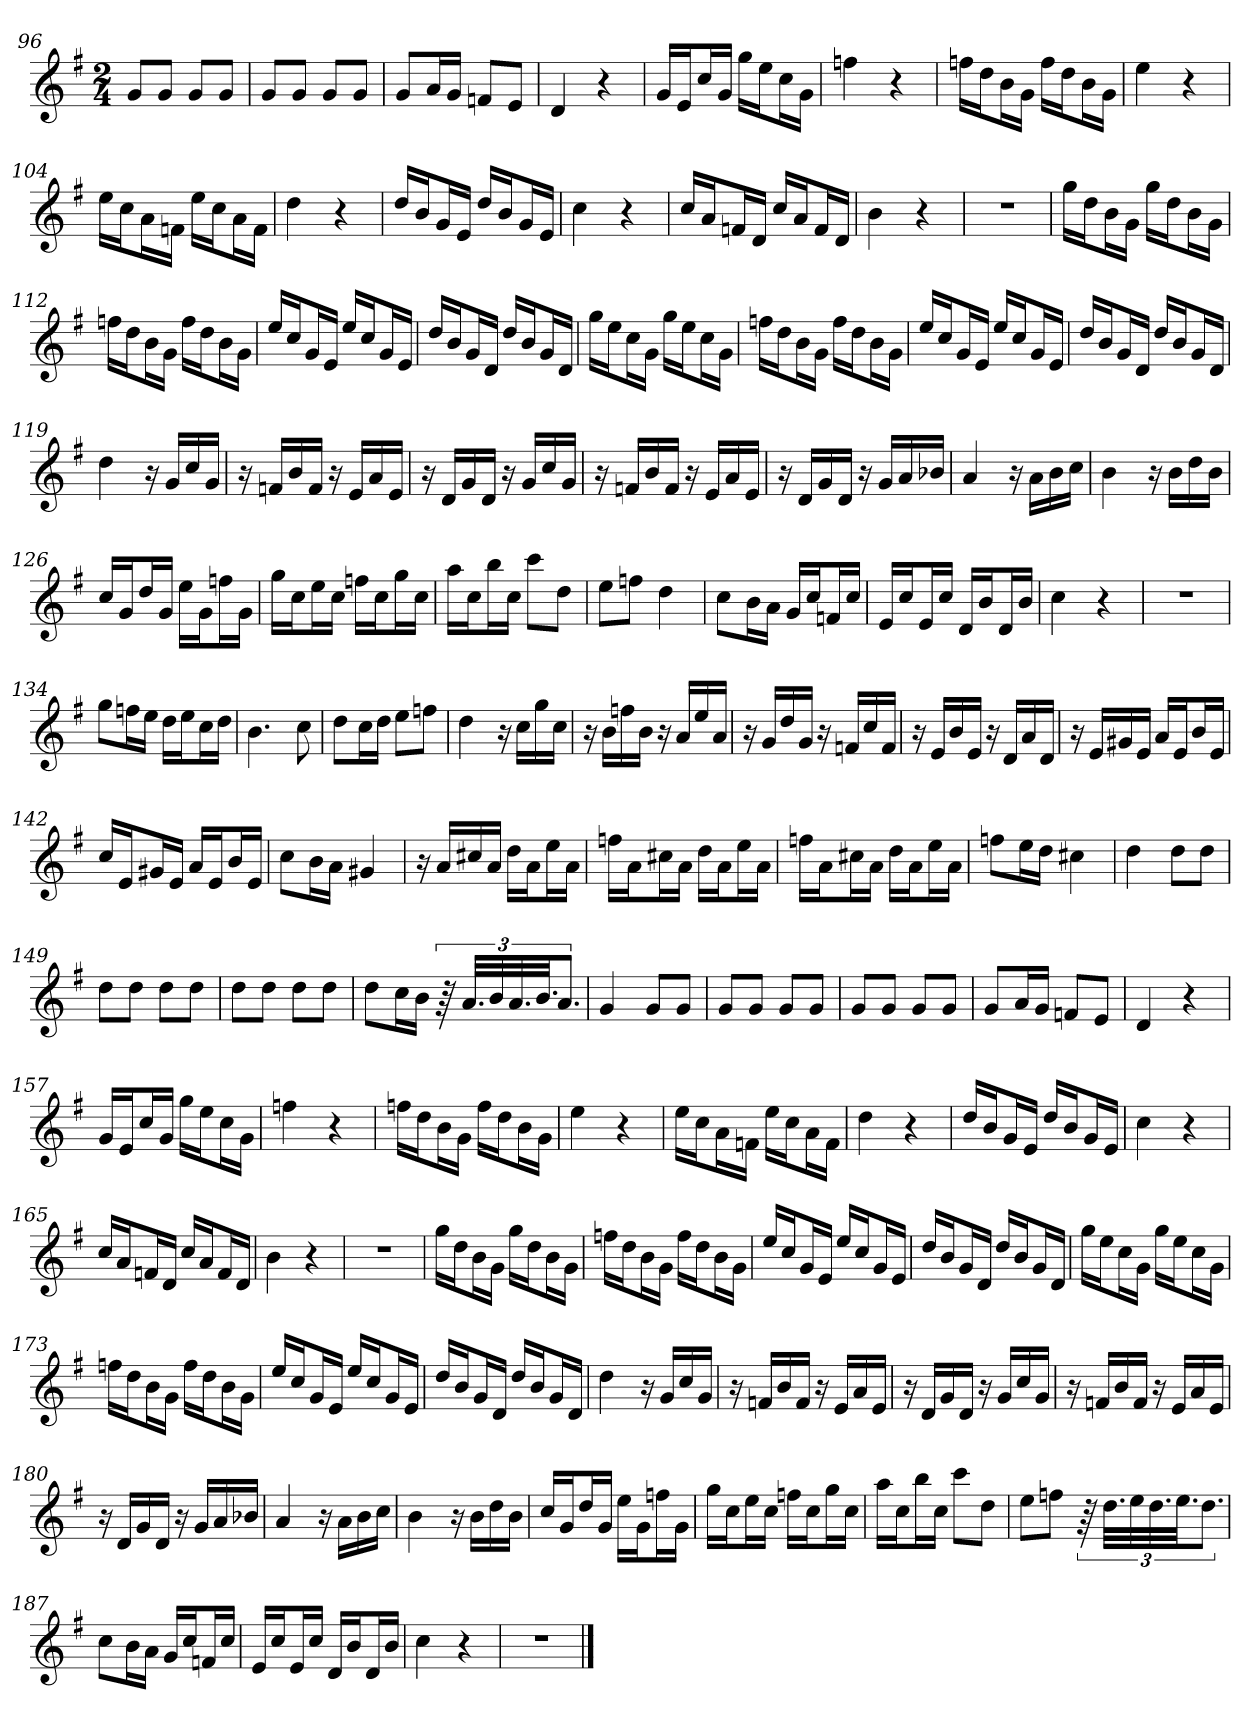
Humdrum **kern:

**kern
*part1
*staff1
*clefG2
*k[f#]
*G:
*M2/4
=96
8g/L
8g/J
8g/L
8g/J
=97
8g/L
8g/J
8g/L
8g/J
=98
8g/L
16a/L
16g/JJ
8fn/L
8e/J
=99
4d
4r
=100
16g/LL
16e/J
16cc/L
16g/JJ
16gg\LL
16ee\J
16cc\L
16g\JJ
=101
4ffn
4r
=102
16ffn\LL
16dd\J
16b\L
16g\JJ
16ff\LL
16dd\J
16b\L
16g\JJ
=103
4ee
4r
=104
16ee\LL
16cc\J
16a\L
16fn\JJ
16ee\LL
16cc\J
16a\L
16f\JJ
=105
4dd
4r
=106
16dd/LL
16b/J
16g/L
16e/JJ
16dd/LL
16b/J
16g/L
16e/JJ
=107
4cc
4r
=108
16cc/LL
16a/J
16fn/L
16d/JJ
16cc/LL
16a/J
16f/L
16d/JJ
=109
4b
4r
=110
2r
=111
16gg\LL
16dd\J
16b\L
16g\JJ
16gg\LL
16dd\J
16b\L
16g\JJ
=112
16ffn\LL
16dd\J
16b\L
16g\JJ
16ff\LL
16dd\J
16b\L
16g\JJ
=113
16ee/LL
16cc/J
16g/L
16e/JJ
16ee/LL
16cc/J
16g/L
16e/JJ
=114
16dd/LL
16b/J
16g/L
16d/JJ
16dd/LL
16b/J
16g/L
16d/JJ
=115
16gg\LL
16ee\J
16cc\L
16g\JJ
16gg\LL
16ee\J
16cc\L
16g\JJ
=116
16ffn\LL
16dd\J
16b\L
16g\JJ
16ff\LL
16dd\J
16b\L
16g\JJ
=117
16ee/LL
16cc/J
16g/L
16e/JJ
16ee/LL
16cc/J
16g/L
16e/JJ
=118
16dd/LL
16b/J
16g/L
16d/JJ
16dd/LL
16b/J
16g/L
16d/JJ
=119
4dd
16r
16g/LL
16cc/
16g/JJ
=120
16r
16fn/LL
16b/
16f/JJ
16r
16e/LL
16a/
16e/JJ
=121
16r
16d/LL
16g/
16d/JJ
16r
16g/LL
16cc/
16g/JJ
=122
16r
16fn/LL
16b/
16f/JJ
16r
16e/LL
16a/
16e/JJ
=123
16r
16d/LL
16g/
16d/JJ
16r
16g/LL
16a/
16b-X/JJ
=124
4a
16r
16a\LL
16b\
16cc\JJ
=125
4b
16r
16b\LL
16dd\
16b\JJ
=126
16cc/LL
16g/J
16dd/L
16g/JJ
16ee\LL
16g\J
16ffn\L
16g\JJ
=127
16gg\LL
16cc\J
16ee\L
16cc\JJ
16ffn\LL
16cc\J
16gg\L
16cc\JJ
=128
16aa\LL
16cc\J
16bb\L
16cc\JJ
8ccc\L
8dd\J
=129
8ee\L
8ffn\J
4dd
=130
8cc\L
16b\L
16a\JJ
16g/LL
16cc/J
16fn/L
16cc/JJ
=131
16e/LL
16cc/J
16e/L
16cc/JJ
16d/LL
16b/J
16d/L
16b/JJ
=132
4cc
4r
=133
2r
=134
8gg\L
16ffn\L
16ee\JJ
16dd\LL
16ee\J
16cc\L
16dd\JJ
=135
4.b
8cc
=136
8dd\L
16cc\L
16dd\JJ
8ee\L
8ffn\J
=137
4dd
16r
16cc\LL
16gg\
16cc\JJ
=138
16r
16b\LL
16ffn\
16b\JJ
16r
16a/LL
16ee/
16a/JJ
=139
16r
16g/LL
16dd/
16g/JJ
16r
16fn/LL
16cc/
16f/JJ
=140
16r
16e/LL
16b/
16e/JJ
16r
16d/LL
16a/
16d/JJ
=141
16r
16e/LL
16g#X/
16e/JJ
16a/LL
16e/J
16b/L
16e/JJ
=142
16cc/LL
16e/J
16g#X/L
16e/JJ
16a/LL
16e/J
16b/L
16e/JJ
=143
8cc\L
16b\L
16a\JJ
4g#X
=144
16r
16a/LL
16cc#X/
16a/JJ
16dd\LL
16a\J
16ee\L
16a\JJ
=145
16ffn\LL
16a\J
16cc#X\L
16a\JJ
16dd\LL
16a\J
16ee\L
16a\JJ
=146
16ffn\LL
16a\J
16cc#X\L
16a\JJ
16dd\LL
16a\J
16ee\L
16a\JJ
=147
8ffn\L
16ee\L
16dd\JJ
4cc#X
=148
4dd
8dd\L
8dd\J
=149
8dd\L
8dd\J
8dd\L
8dd\J
=150
8dd\L
8dd\J
8dd\L
8dd\J
=151
8dd\L
16cc\L
16b\JJ
96r
48.a/LLL
48b/
48.a/
48.b/JJ
12.a/J
=152
4g
8g/L
8g/J
=153
8g/L
8g/J
8g/L
8g/J
=154
8g/L
8g/J
8g/L
8g/J
=155
8g/L
16a/L
16g/JJ
8fn/L
8e/J
=156
4d
4r
=157
16g/LL
16e/J
16cc/L
16g/JJ
16gg\LL
16ee\J
16cc\L
16g\JJ
=158
4ffn
4r
=159
16ffn\LL
16dd\J
16b\L
16g\JJ
16ff\LL
16dd\J
16b\L
16g\JJ
=160
4ee
4r
=161
16ee\LL
16cc\J
16a\L
16fn\JJ
16ee\LL
16cc\J
16a\L
16f\JJ
=162
4dd
4r
=163
16dd/LL
16b/J
16g/L
16e/JJ
16dd/LL
16b/J
16g/L
16e/JJ
=164
4cc
4r
=165
16cc/LL
16a/J
16fn/L
16d/JJ
16cc/LL
16a/J
16f/L
16d/JJ
=166
4b
4r
=167
2r
=168
16gg\LL
16dd\J
16b\L
16g\JJ
16gg\LL
16dd\J
16b\L
16g\JJ
=169
16ffn\LL
16dd\J
16b\L
16g\JJ
16ff\LL
16dd\J
16b\L
16g\JJ
=170
16ee/LL
16cc/J
16g/L
16e/JJ
16ee/LL
16cc/J
16g/L
16e/JJ
=171
16dd/LL
16b/J
16g/L
16d/JJ
16dd/LL
16b/J
16g/L
16d/JJ
=172
16gg\LL
16ee\J
16cc\L
16g\JJ
16gg\LL
16ee\J
16cc\L
16g\JJ
=173
16ffn\LL
16dd\J
16b\L
16g\JJ
16ff\LL
16dd\J
16b\L
16g\JJ
=174
16ee/LL
16cc/J
16g/L
16e/JJ
16ee/LL
16cc/J
16g/L
16e/JJ
=175
16dd/LL
16b/J
16g/L
16d/JJ
16dd/LL
16b/J
16g/L
16d/JJ
=176
4dd
16r
16g/LL
16cc/
16g/JJ
=177
16r
16fn/LL
16b/
16f/JJ
16r
16e/LL
16a/
16e/JJ
=178
16r
16d/LL
16g/
16d/JJ
16r
16g/LL
16cc/
16g/JJ
=179
16r
16fn/LL
16b/
16f/JJ
16r
16e/LL
16a/
16e/JJ
=180
16r
16d/LL
16g/
16d/JJ
16r
16g/LL
16a/
16b-X/JJ
=181
4a
16r
16a\LL
16b\
16cc\JJ
=182
4b
16r
16b\LL
16dd\
16b\JJ
=183
16cc/LL
16g/J
16dd/L
16g/JJ
16ee\LL
16g\J
16ffn\L
16g\JJ
=184
16gg\LL
16cc\J
16ee\L
16cc\JJ
16ffn\LL
16cc\J
16gg\L
16cc\JJ
=185
16aa\LL
16cc\J
16bb\L
16cc\JJ
8ccc\L
8dd\J
=186
8ee\L
8ffn\J
96r
48.dd\LLL
48ee\
48.dd\
48.ee\JJ
12.dd\J
=187
8cc\L
16b\L
16a\JJ
16g/LL
16cc/J
16fn/L
16cc/JJ
=188
16e/LL
16cc/J
16e/L
16cc/JJ
16d/LL
16b/J
16d/L
16b/JJ
=189
4cc
4r
=190
2r
==
*-
